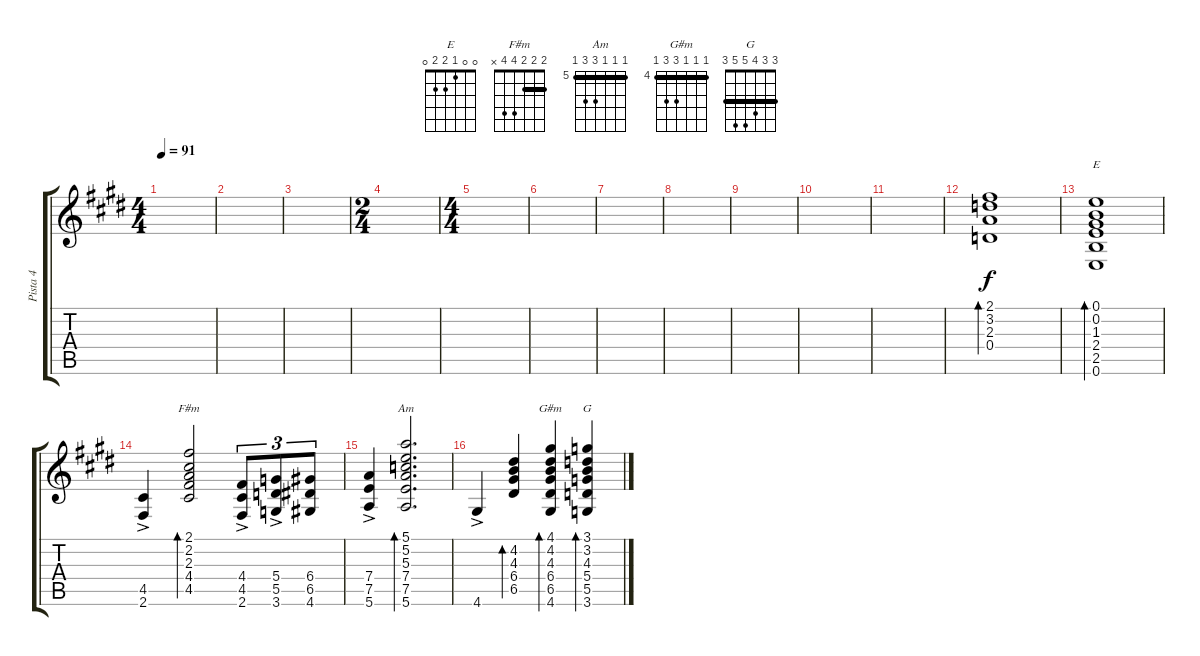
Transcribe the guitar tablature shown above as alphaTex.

\track ("Pista 4" "Pista 4") {instrument overdrivenguitar}
\staff {score tabs}
\tuning (E4 B3 G3 D3 A2 E2) {hide}
\chord ("E" 0 0 1 2 2 0)
\chord ("F#m" 2 2 2 4 4 x) {barre 2}
\chord ("Am" 5 5 5 7 7 5) {firstfret 5 barre 5}
\chord ("G#m" 4 4 4 6 6 4) {firstfret 4 barre 4}
\chord ("G" 3 3 4 5 5 3) {barre 3}
\ts (4 4)
\tempo 91
\clef g2
\ks c#minor
|
|
|
\ts (2 4)
|
\ts (4 4)
|
|
|
|
\ks e
|
\ks c#minor
|
|
(2.1 3.2 2.3 0.4).1{bd 30 instrument overdrivenguitar} |
(0.1 0.2 1.3 2.4 2.5 0.6).1{bd 30 ch "E"} |
(4.5{ac} 2.6{ac}).4 (2.1 2.2 2.3 4.4 4.5).2{bd 30 ch "F#m"} (4.4{ac} 4.5{ac} 2.6{ac}).8{tu (3 2)} (5.4{ac} 5.5{ac} 3.6{ac}).8{tu (3 2)} (6.4 6.5 4.6).8{tu (3 2)} |
(7.4{ac} 7.5{ac} 5.6{ac}).4 (5.1 5.2 5.3 7.4 7.5 5.6).2{d bd 30 ch "Am"} |
\ks e
4.6{ac}.4 (4.2 4.3 6.4 6.5).4{bd 30} (4.1 4.2 4.3 6.4 6.5 4.6).4{bd 30 ch "G#m"} (3.1 3.2 4.3 5.4 5.5 3.6).4{bd 30 ch "G"}
